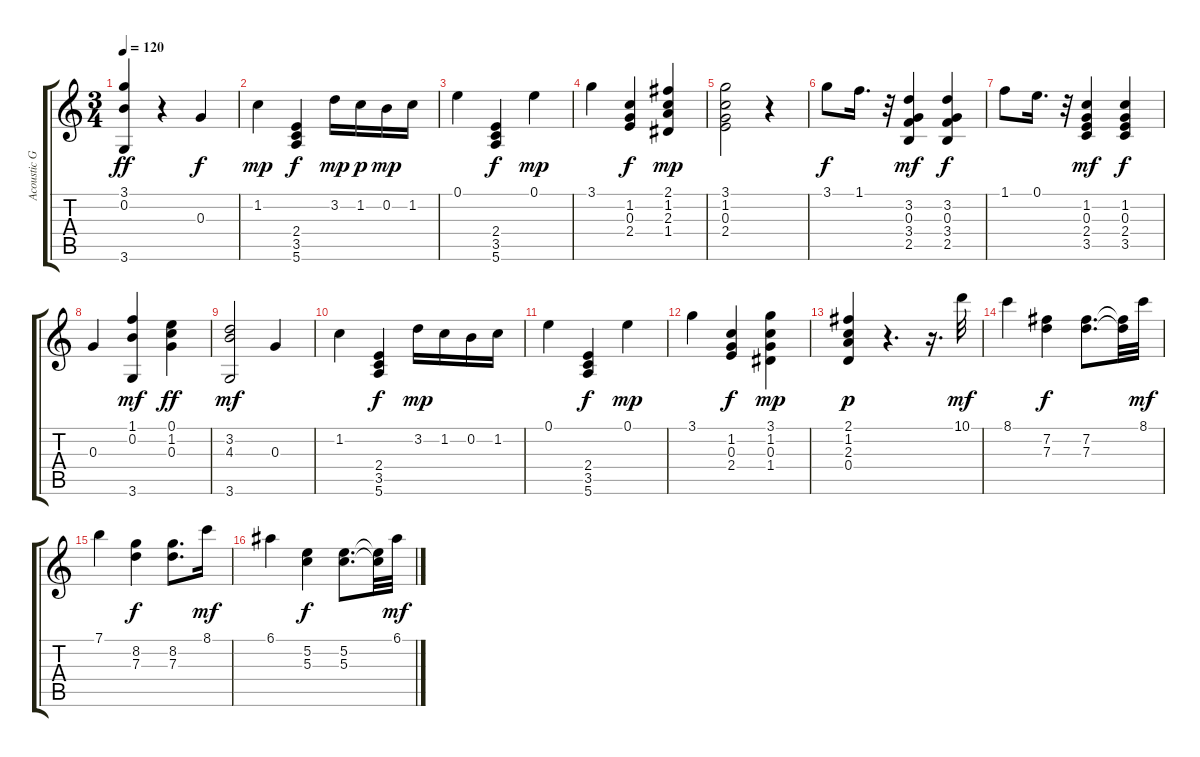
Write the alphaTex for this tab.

\track ("Acoustic Guitar" "Acoustic G") {instrument acousticguitarnylon}
\staff {score tabs}
\tuning (E4 B3 G3 D3 A2 E2) {hide}
\ts (3 4)
\tempo 120
\clef g2
\ks c
(3.1 0.2 3.6).4{dy ff} r.4 0.3.4{dy f} |
1.2.4{dy mp} (2.4 3.5 5.6).4{dy f} 3.2.16{dy mp} 1.2.16{dy p} 0.2.16{dy mp} 1.2.16 |
0.1.4 (2.4 3.5 5.6).4{dy f} 0.1.4{dy mp} |
3.1.4 (1.2 0.3 2.4).4{dy f} (2.1 1.2 2.3 1.4).4{dy mp} |
(3.1 1.2 0.3 2.4).2 r.4 |
3.1.8{dy f} 1.1.16{d} r.32 (3.2 0.3 3.4 2.5).4{dy mf} (3.2 0.3 3.4 2.5).4{dy f} |
1.1.8 0.1.16{d} r.32 (1.2 0.3 2.4 3.5).4{dy mf} (1.2 0.3 2.4 3.5).4{dy f} |
0.3.4 (1.1 0.2 3.6).4{dy mf} (0.1 1.2 0.3).4{dy ff} |
(3.2 4.3 3.6).2{dy mf} 0.3.4 |
1.2.4 (2.4 3.5 5.6).4{dy f} 3.2.16{dy mp} 1.2.16 0.2.16 1.2.16 |
0.1.4 (2.4 3.5 5.6).4{dy f} 0.1.4{dy mp} |
3.1.4 (1.2 0.3 2.4).4{dy f} (3.1 1.2 0.3 1.4).4{dy mp} |
(2.1 1.2 2.3 0.4).4{dy p} r.4{d} r.16{d} 10.1.32{dy mf} |
8.1.4 (7.2 7.3).4{dy f} (7.2 7.3).8{d} (7.2{t} 7.3{t}).32 8.1.32{dy mf} |
7.1.4 (8.2 7.3).4{dy f} (8.2 7.3).8{d} 8.1.16{dy mf} |
6.1.4 (5.2 5.3).4{dy f} (5.2 5.3).8{d} (5.2{t} 5.3{t}).32 6.1.32{dy mf}
